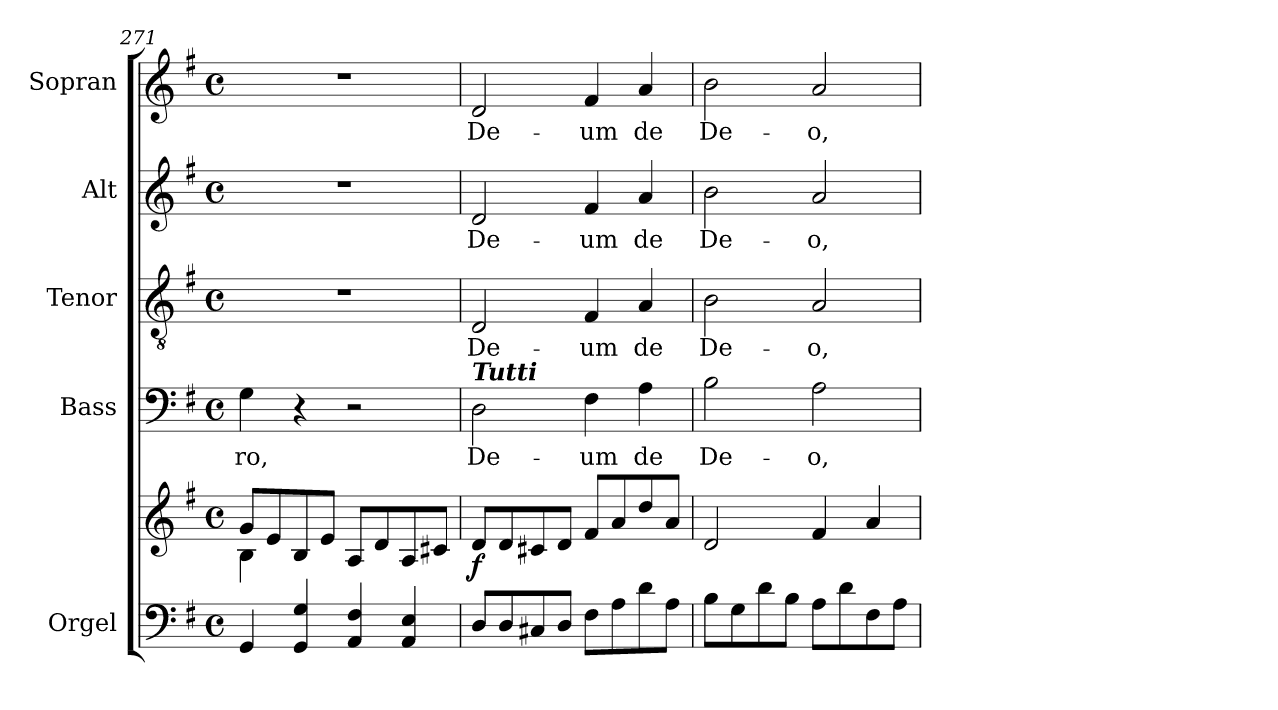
**kern	**kern	**dynam	**kern	**text	**kern	**text	**kern	**text	**kern	**text
*part5	*part5	*part5	*part4	*part4	*part3	*part3	*part2	*part2	*part1	*part1
*staff6	*staff5	*staff5/6	*staff4	*staff4	*staff3	*staff3	*staff2	*staff2	*staff1	*staff1
*I"Orgel	*	*	*I"Bass	*	*I"Tenor	*	*I"Alt	*	*I"Sopran	*
*I'Org.	*	*	*I'B	*	*I'T	*	*I'A	*	*I'S	*
!!LO:LB:g=z
*clefF4	*clefG2	*	*clefF4	*	*clefGv2	*	*clefG2	*	*clefG2	*
*k[f#]	*k[f#]	*	*k[f#]	*	*k[f#]	*	*k[f#]	*	*k[f#]	*
*G:	*G:	*	*G:	*	*G:	*	*G:	*	*G:	*
*M4/4	*M4/4	*	*M4/4	*	*M4/4	*	*M4/4	*	*M4/4	*
*met(c)	*met(c)	*	*met(c)	*	*met(c)	*	*met(c)	*	*met(c)	*
=271	=271	=271	=271	=271	=271	=271	=271	=271	=271	=271
*	*^	*	*	*	*	*	*	*	*	*
!	!	!	!	!	!LO:LY:b	!	!	!	!	!	!
4GG/	8g/L	4B\	.	4G\	-ro,	1r	.	1r	.	1r	.
.	8e/	.	.	.	.	.	.	.	.	.	.
4GG/ 4G/	8B/	4ryy	.	4r	.	.	.	.	.	.	.
.	8e/J	.	.	.	.	.	.	.	.	.	.
4AA/ 4F#/	8A/L	2ryy	.	2r	.	.	.	.	.	.	.
.	8d/	.	.	.	.	.	.	.	.	.	.
4AA/ 4E/	8A/	.	.	.	.	.	.	.	.	.	.
.	8c#X/J	.	.	.	.	.	.	.	.	.	.
*	*v	*v	*	*	*	*	*	*	*	*	*
=272	=272	=272	=272	=272	=272	=272	=272	=272	=272	=272
!	!	!	!LO:TX:a:Bi:t=Tutti	!	!	!	!	!	!	!
!	!	!LO:DY:b	!	!LO:LY:b	!	!LO:LY:b	!	!LO:LY:b	!	!LO:LY:b
8D/L	8d/L	f	2D\	De-	2D/	De-	2d/	De-	2d/	De-
8D/	8d/	.	.	.	.	.	.	.	.	.
8C#X/	8c#X/	.	.	.	.	.	.	.	.	.
8D/J	8d/J	.	.	.	.	.	.	.	.	.
!	!	!	!	!LO:LY:b	!	!LO:LY:b	!	!LO:LY:b	!	!LO:LY:b
8F#\L	8f#/L	.	4F#\	-um	4F#/	-um	4f#/	-um	4f#/	-um
8A\	8a/	.	.	.	.	.	.	.	.	.
!	!	!	!	!LO:LY:b	!	!LO:LY:b	!	!LO:LY:b	!	!LO:LY:b
8d\	8dd/	.	4A\	de	4A/	de	4a/	de	4a/	de
8A\J	8a/J	.	.	.	.	.	.	.	.	.
=273	=273	=273	=273	=273	=273	=273	=273	=273	=273	=273
!	!	!	!	!LO:LY:b	!	!LO:LY:b	!	!LO:LY:b	!	!LO:LY:b
8B\L	2d/	.	2B\	De-	2B\	De-	2b\	De-	2b\	De-
8G\	.	.	.	.	.	.	.	.	.	.
8d\	.	.	.	.	.	.	.	.	.	.
8B\J	.	.	.	.	.	.	.	.	.	.
!	!	!	!	!LO:LY:b	!	!LO:LY:b	!	!LO:LY:b	!	!LO:LY:b
8A\L	4f#/	.	2A\	-o,	2A/	-o,	2a/	-o,	2a/	-o,
8d\	.	.	.	.	.	.	.	.	.	.
8F#\	4a/	.	.	.	.	.	.	.	.	.
8A\J	.	.	.	.	.	.	.	.	.	.
=	=	=	=	=	=	=	=	=	=	=
*-	*-	*-	*-	*-	*-	*-	*-	*-	*-	*-
